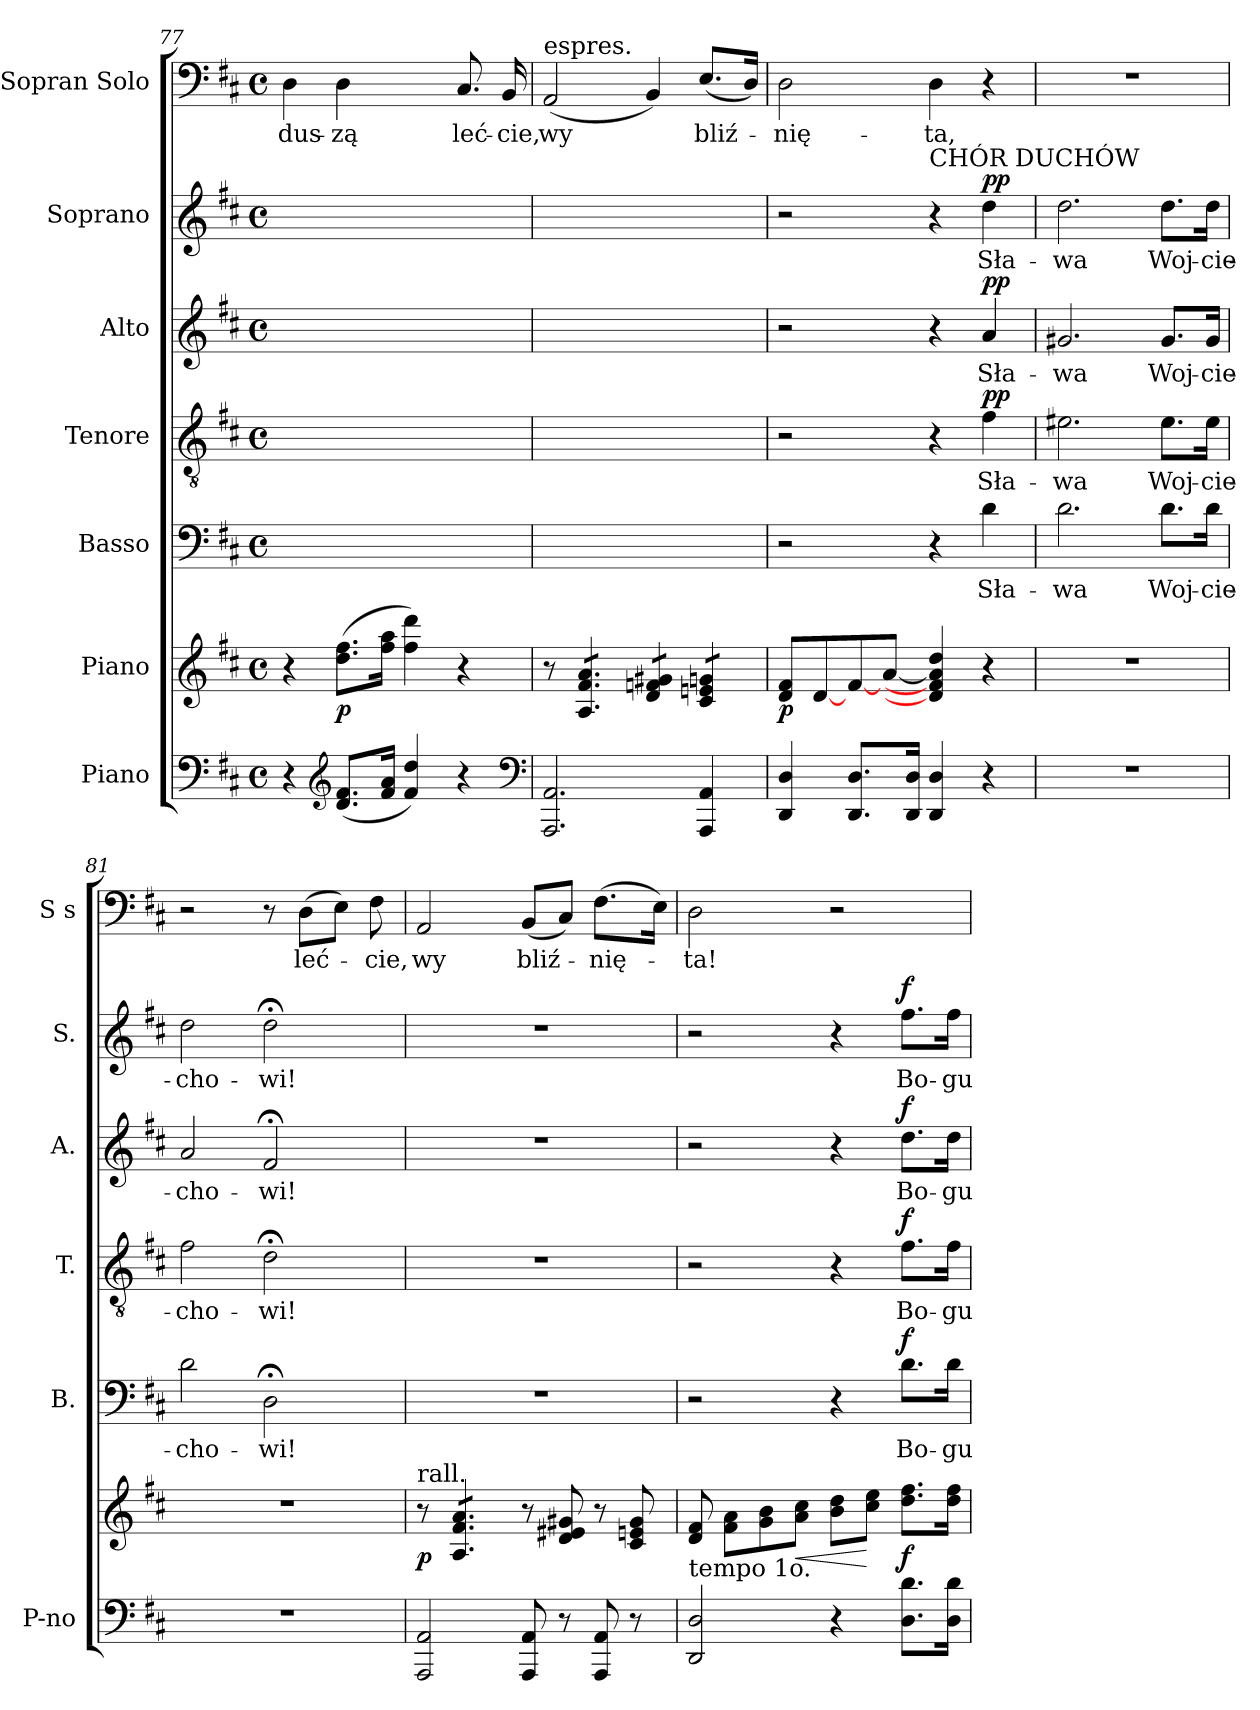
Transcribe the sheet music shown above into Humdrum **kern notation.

**kern	**kern	**dynam	**kern	**text	**dynam	**kern	**text	**dynam	**kern	**text	**dynam	**kern	**text	**dynam	**kern	**text
*part7	*part6	*part6	*part5	*part5	*part5	*part4	*part4	*part4	*part3	*part3	*part3	*part2	*part2	*part2	*part1	*part1
*staff7	*staff6	*staff6	*staff5	*staff5	*staff5	*staff4	*staff4	*staff4	*staff3	*staff3	*staff3	*staff2	*staff2	*staff2	*staff1	*staff1
*I"Piano	*I"Piano	*	*I"Basso	*	*	*I"Tenore	*	*	*I"Alto	*	*	*I"Soprano	*	*	*I"Sopran Solo	*
*I'P-no	*	*	*I'B.	*	*	*I'T.	*	*	*I'A.	*	*	*I'S.	*	*	*I'S s	*
*clefF4	*clefG2	*	*clefF4	*	*	*clefGv2	*	*	*clefG2	*	*	*clefG2	*	*	*clefF4	*
*k[f#c#]	*k[f#c#]	*	*k[f#c#]	*	*	*k[f#c#]	*	*	*k[f#c#]	*	*	*k[f#c#]	*	*	*k[f#c#]	*
*D:	*D:	*	*D:	*	*	*D:	*	*	*D:	*	*	*D:	*	*	*D:	*
*M4/4	*M4/4	*	*M4/4	*	*	*M4/4	*	*	*M4/4	*	*	*M4/4	*	*	*M4/4	*
*met(c)	*met(c)	*	*met(c)	*	*	*met(c)	*	*	*met(c)	*	*	*met(c)	*	*	*met(c)	*
=77	=77	=77	=77	=77	=77	=77	=77	=77	=77	=77	=77	=77	=77	=77	=77	=77
4r	4r	.	1ryy	.	.	1ryy	.	.	1ryy	.	.	1ryy	.	.	4D\	dus-
*clefG2	*	*	*	*	*	*	*	*	*	*	*	*	*	*	*	*
(8.d/ 8.f#/L	(8.dd\ 8.ff#\L	p	.	.	.	.	.	.	.	.	.	.	.	.	4D\	-zą
16f#/ 16a/Jk	16ff#\ 16aa\Jk	.	.	.	.	.	.	.	.	.	.	.	.	.	.	.
4f#/ 4dd/)	4ff#\ 4ddd\)	.	.	.	.	.	.	.	.	.	.	.	.	.	4ryy	.
4r	4r	.	.	.	.	.	.	.	.	.	.	.	.	.	8.C#/	leć-
.	.	.	.	.	.	.	.	.	.	.	.	.	.	.	16BB/	-cie,
*clefF4	*	*	*	*	*	*	*	*	*	*	*	*	*	*	*	*
=78	=78	=78	=78	=78	=78	=78	=78	=78	=78	=78	=78	=78	=78	=78	=78	=78
!	!	!	!	!	!	!	!	!	!	!	!	!	!	!	!LO:TX:a:t=espres.	!
2.AAA/ 2.AA/	8r	.	1ryy	.	.	1ryy	.	.	1ryy	.	.	1ryy	.	.	(2AA/	wy
!	!LO:TX:b:t=colla voce	!	!	!	!	!	!	!	!	!	!	!	!	!	!	!
*	*tremolo	*	*	*	*	*	*	*	*	*	*	*	*	*	*	*
.	8A/ 8f#/ 8a/L	.	.	.	.	.	.	.	.	.	.	.	.	.	.	.
.	8A/ 8f#/ 8a/	.	.	.	.	.	.	.	.	.	.	.	.	.	.	.
.	8A/ 8f#/ 8a/J	.	.	.	.	.	.	.	.	.	.	.	.	.	.	.
.	8d/ 8fn/ 8g#X/L	.	.	.	.	.	.	.	.	.	.	.	.	.	4BB/)	.
.	8d/ 8fn/ 8g#X/J	.	.	.	.	.	.	.	.	.	.	.	.	.	.	.
4AAA/ 4AA/	8c#/ 8en/ 8gn/L	.	.	.	.	.	.	.	.	.	.	.	.	.	(8.E/L	bliź-
.	8c#/ 8en/ 8gn/J	.	.	.	.	.	.	.	.	.	.	.	.	.	.	.
*	*Xtremolo	*	*	*	*	*	*	*	*	*	*	*	*	*	*	*
.	.	.	.	.	.	.	.	.	.	.	.	.	.	.	16D/Jk)	.
=79	=79	=79	=79	=79	=79	=79	=79	=79	=79	=79	=79	=79	=79	=79	=79	=79
4DD/ 4D/	8d/ 8f#/L	p	2r	.	.	2r	.	.	2r	.	.	2r	.	.	2D\	-nię-
.	[8d/	.	.	.	.	.	.	.	.	.	.	.	.	.	.	.
8.DD/ 8.D/L	[8f#/	.	.	.	.	.	.	.	.	.	.	.	.	.	.	.
.	[8a/J	.	.	.	.	.	.	.	.	.	.	.	.	.	.	.
16DD/ 16D/Jk	.	.	.	.	.	.	.	.	.	.	.	.	.	.	.	.
!	!	!	!	!	!	!	!	!	!	!	!	!LO:TX:a:t=CHÓR DUCHÓW	!	!	!	!
4DD/ 4D/	4d]/ 4f#]/ 4a]/ 4dd/	.	4r	.	.	4r	.	.	4r	.	.	4r	.	.	4D\	-ta,
!	!	!	!	!	!	!	!	!LO:DY:a	!	!	!LO:DY:a	!	!	!LO:DY:a	!	!
4r	4r	.	4d\	Sła-	.	4f#\	Sła-	pp	4a/	Sła-	pp	4dd\	Sła-	pp	4r	.
=80	=80	=80	=80	=80	=80	=80	=80	=80	=80	=80	=80	=80	=80	=80	=80	=80
1r	1r	.	2.d\	-wa	.	2.e#X\	-wa	.	2.g#X/	-wa	.	2.dd\	-wa	.	1r	.
.	.	.	8.d\L	Woj-	.	8.e#\L	Woj-	.	8.g#/L	Woj-	.	8.dd\L	Woj-	.	.	.
.	.	.	16d\Jk	-cie-	.	16e#\Jk	-cie-	.	16g#/Jk	-cie-	.	16dd\Jk	-cie-	.	.	.
=81	=81	=81	=81	=81	=81	=81	=81	=81	=81	=81	=81	=81	=81	=81	=81	=81
1r	1r	.	2d\	-cho-	.	2f#\	-cho-	.	2a/	-cho-	.	2dd\	-cho-	.	2r	.
.	.	.	2D;<\	-wi!	.	2d;<\	-wi!	.	2f#;</	-wi!	.	2dd;<\	-wi!	.	8r	.
.	.	.	.	.	.	.	.	.	.	.	.	.	.	.	(8D\L	leć-
.	.	.	.	.	.	.	.	.	.	.	.	.	.	.	8E\J)	.
.	.	.	.	.	.	.	.	.	.	.	.	.	.	.	8F#\	-cie,
=82	=82	=82	=82	=82	=82	=82	=82	=82	=82	=82	=82	=82	=82	=82	=82	=82
!	!LO:TX:a:t=rall.	!	!	!	!	!	!	!	!	!	!	!	!	!	!	!
2AAA/ 2AA/	8r	p	1r	.	.	1r	.	.	1r	.	.	1r	.	.	2AA/	wy
!	!LO:TX:a:t=colla voce.	!	!	!	!	!	!	!	!	!	!	!	!	!	!	!
*	*tremolo	*	*	*	*	*	*	*	*	*	*	*	*	*	*	*
.	8A/ 8f#/ 8a/L	.	.	.	.	.	.	.	.	.	.	.	.	.	.	.
.	8A/ 8f#/ 8a/	.	.	.	.	.	.	.	.	.	.	.	.	.	.	.
.	8A/ 8f#/ 8a/J	.	.	.	.	.	.	.	.	.	.	.	.	.	.	.
*	*Xtremolo	*	*	*	*	*	*	*	*	*	*	*	*	*	*	*
8AAA/ 8AA/	8r	.	.	.	.	.	.	.	.	.	.	.	.	.	(8BB/L	bliź-
8r	8d/ 8e#X/ 8g#X/	.	.	.	.	.	.	.	.	.	.	.	.	.	8C#/J)	.
8AAA/ 8AA/	8r	.	.	.	.	.	.	.	.	.	.	.	.	.	(8.F#\L	-nię-
8r	8c#/ 8en/ 8g#/	.	.	.	.	.	.	.	.	.	.	.	.	.	.	.
.	.	.	.	.	.	.	.	.	.	.	.	.	.	.	16E\Jk)	.
=83	=83	=83	=83	=83	=83	=83	=83	=83	=83	=83	=83	=83	=83	=83	=83	=83
!	!LO:TX:b:t=tempo 1o.	!	!	!	!	!	!	!	!	!	!	!	!	!	!	!
2DD/ 2D/	8d/ 8f#/	.	2r	.	.	2r	.	.	2r	.	.	2r	.	.	2D\	-ta!
.	8f#\ 8a\L	.	.	.	.	.	.	.	.	.	.	.	.	.	.	.
.	8g\ 8b\	.	.	.	.	.	.	.	.	.	.	.	.	.	.	.
!	!	!LO:HP:b	!	!	!	!	!	!	!	!	!	!	!	!	!	!
.	8a\ 8cc#\J	<	.	.	.	.	.	.	.	.	.	.	.	.	.	.
4r	8b\ 8dd\L	.	4r	.	.	4r	.	.	4r	.	.	4r	.	.	2r	.
.	8cc#\ 8ee\J	[	.	.	.	.	.	.	.	.	.	.	.	.	.	.
!	!	!	!	!	!LO:DY:a	!	!	!LO:DY:a	!	!	!LO:DY:a	!	!	!LO:DY:a	!	!
8.D\ 8.d\L	8.dd\ 8.ff#\L	f	8.d\L	Bo-	f	8.f#\L	Bo-	f	8.dd\L	Bo-	f	8.ff#\L	Bo-	f	.	.
16D\ 16d\Jk	16dd\ 16ff#\Jk	.	16d\Jk	-gu	.	16f#\Jk	-gu	.	16dd\Jk	-gu	.	16ff#\Jk	-gu	.	.	.
=	=	=	=	=	=	=	=	=	=	=	=	=	=	=	=	=
*-	*-	*-	*-	*-	*-	*-	*-	*-	*-	*-	*-	*-	*-	*-	*-	*-
